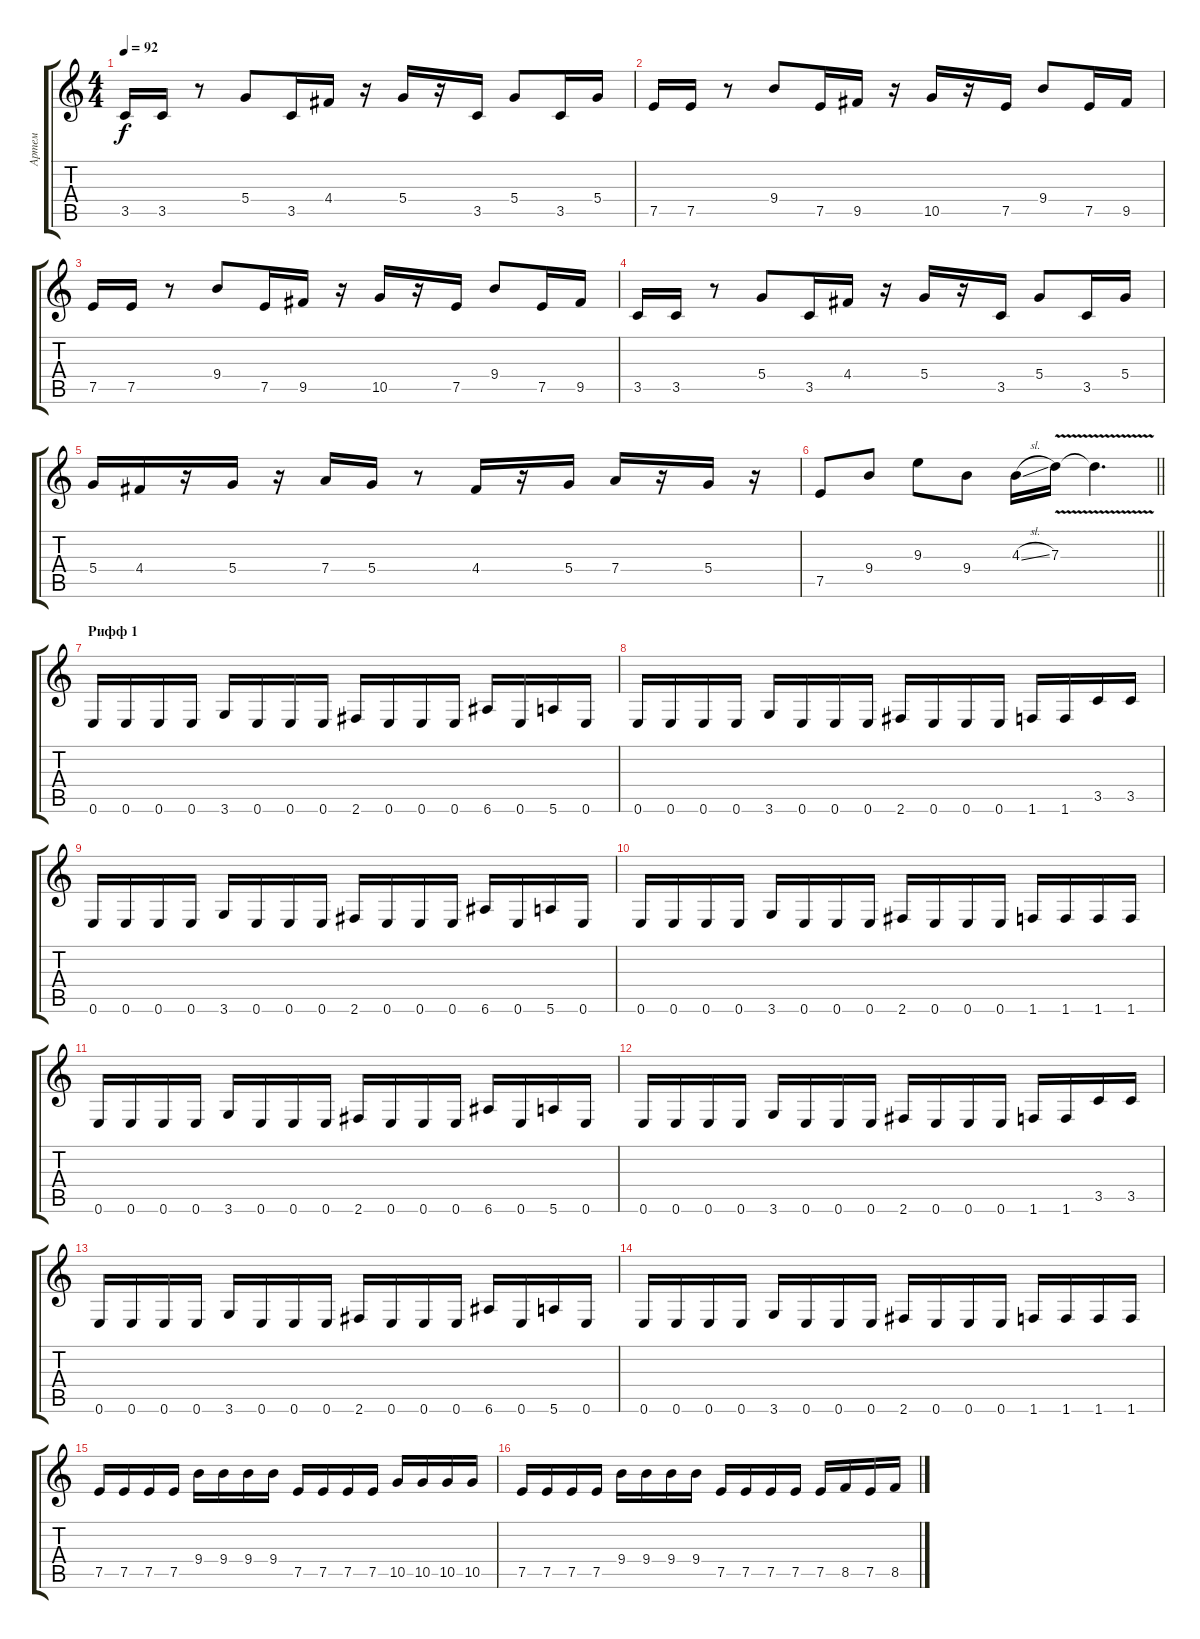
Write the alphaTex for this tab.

\track ("Артем" "Артем") {instrument electricbassfinger}
\staff {score tabs}
\tuning (E4 B3 G3 D3 A2 E2) {hide}
\ts (4 4)
\tempo 92
\clef g2
\ks c
3.5.16{dy f} 3.5.16 r.8 5.4.8 3.5.16 4.4.16 r.16 5.4.16 r.16 3.5.16 5.4.8 3.5.16 5.4.16 |
7.5.16 7.5.16 r.8 9.4.8 7.5.16 9.5.16 r.16 10.5.16 r.16 7.5.16 9.4.8 7.5.16 9.5.16 |
7.5.16 7.5.16 r.8 9.4.8 7.5.16 9.5.16 r.16 10.5.16 r.16 7.5.16 9.4.8 7.5.16 9.5.16 |
3.5.16 3.5.16 r.8 5.4.8 3.5.16 4.4.16 r.16 5.4.16 r.16 3.5.16 5.4.8 3.5.16 5.4.16 |
5.4.16 4.4.16 r.16 5.4.16 r.16 7.4.16 5.4.16 r.8 4.4.16 r.16 5.4.16 7.4.16 r.16 5.4.16 r.16 |
\barLineRight lightlight
7.5.8 9.4.8 9.3.8 9.4.8 4.3{sl}.16 7.3{v}.16 7.3{t}.4{d} |
\section ("" "Рифф 1")
0.6.16 0.6.16 0.6.16 0.6.16 3.6.16 0.6.16 0.6.16 0.6.16 2.6.16 0.6.16 0.6.16 0.6.16 6.6.16 0.6.16 5.6.16 0.6.16 |
0.6.16 0.6.16 0.6.16 0.6.16 3.6.16 0.6.16 0.6.16 0.6.16 2.6.16 0.6.16 0.6.16 0.6.16 1.6.16 1.6.16 3.5.16 3.5.16 |
0.6.16 0.6.16 0.6.16 0.6.16 3.6.16 0.6.16 0.6.16 0.6.16 2.6.16 0.6.16 0.6.16 0.6.16 6.6.16 0.6.16 5.6.16 0.6.16 |
0.6.16 0.6.16 0.6.16 0.6.16 3.6.16 0.6.16 0.6.16 0.6.16 2.6.16 0.6.16 0.6.16 0.6.16 1.6.16 1.6.16 1.6.16 1.6.16 |
0.6.16 0.6.16 0.6.16 0.6.16 3.6.16 0.6.16 0.6.16 0.6.16 2.6.16 0.6.16 0.6.16 0.6.16 6.6.16 0.6.16 5.6.16 0.6.16 |
0.6.16 0.6.16 0.6.16 0.6.16 3.6.16 0.6.16 0.6.16 0.6.16 2.6.16 0.6.16 0.6.16 0.6.16 1.6.16 1.6.16 3.5.16 3.5.16 |
0.6.16 0.6.16 0.6.16 0.6.16 3.6.16 0.6.16 0.6.16 0.6.16 2.6.16 0.6.16 0.6.16 0.6.16 6.6.16 0.6.16 5.6.16 0.6.16 |
0.6.16 0.6.16 0.6.16 0.6.16 3.6.16 0.6.16 0.6.16 0.6.16 2.6.16 0.6.16 0.6.16 0.6.16 1.6.16 1.6.16 1.6.16 1.6.16 |
7.5.16 7.5.16 7.5.16 7.5.16 9.4.16 9.4.16 9.4.16 9.4.16 7.5.16 7.5.16 7.5.16 7.5.16 10.5.16 10.5.16 10.5.16 10.5.16 |
7.5.16 7.5.16 7.5.16 7.5.16 9.4.16 9.4.16 9.4.16 9.4.16 7.5.16 7.5.16 7.5.16 7.5.16 7.5.16 8.5.16 7.5.16 8.5.16
